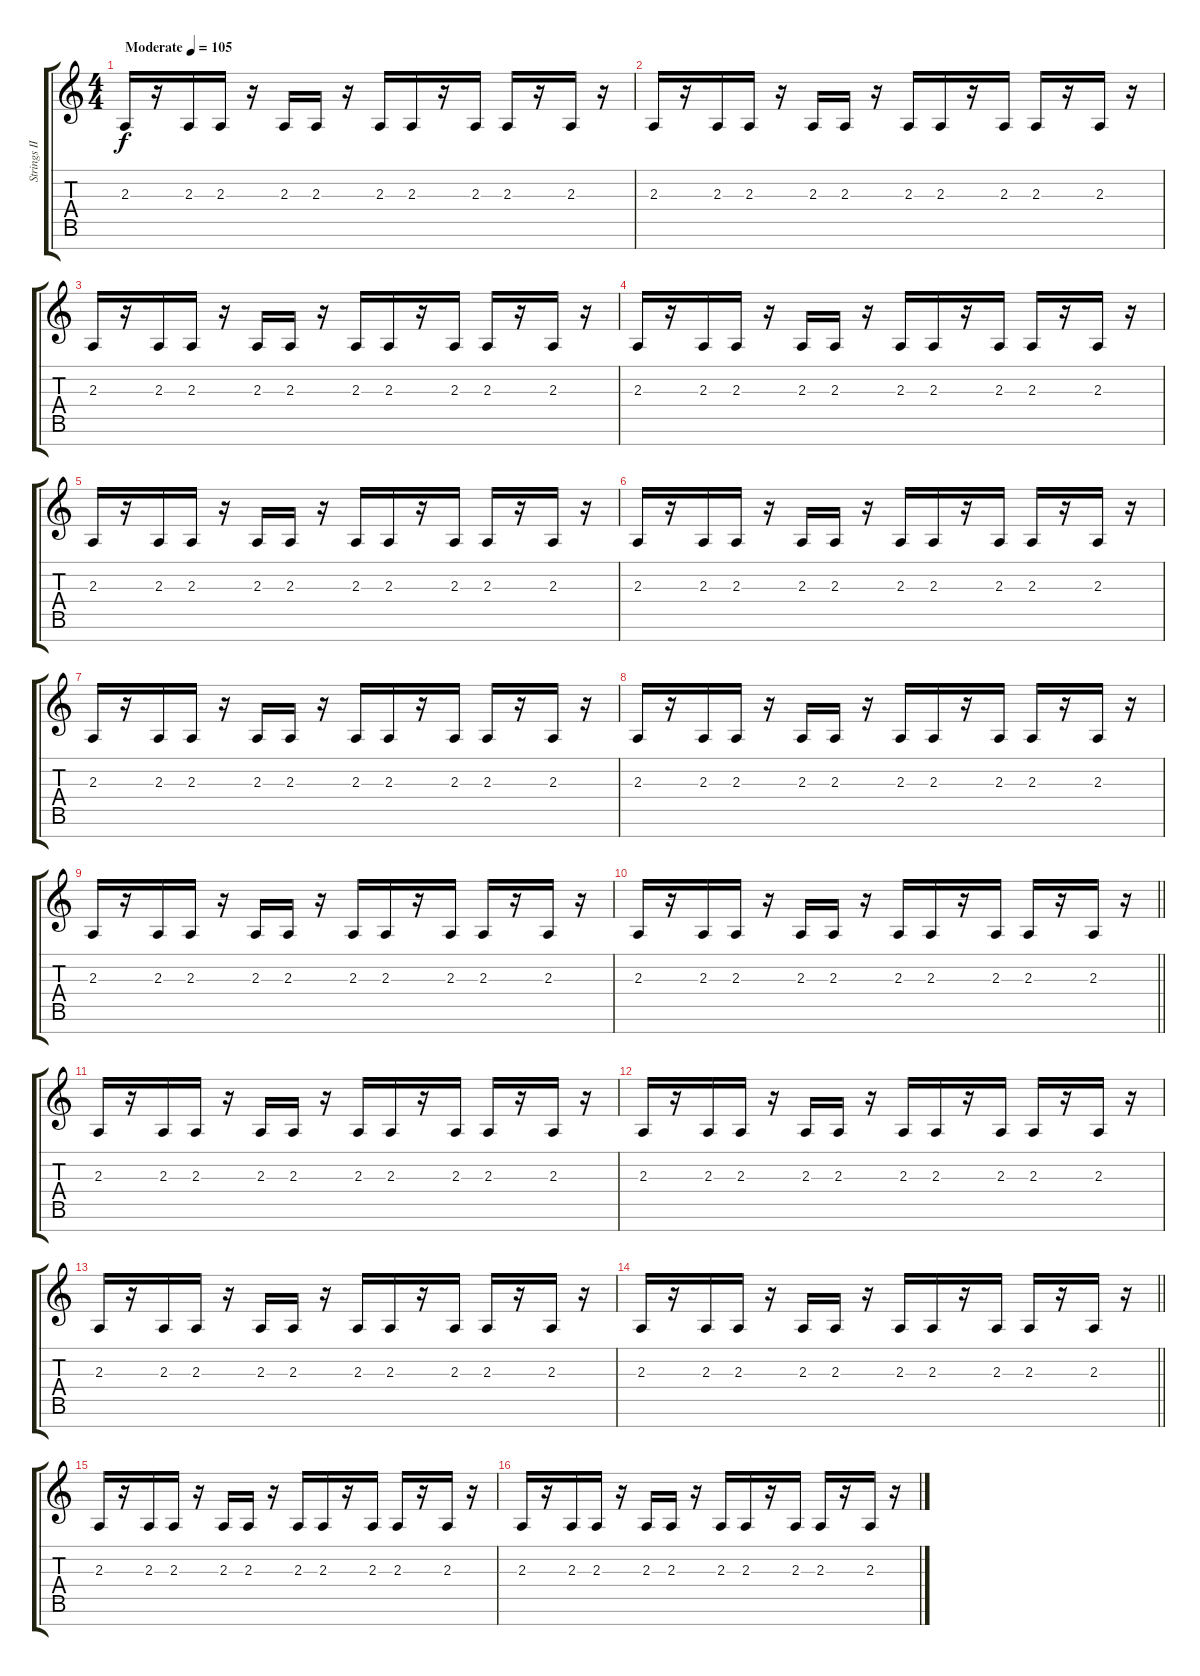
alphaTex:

\track ("Strings III" "Strings II") {instrument stringensemble1}
\staff {score tabs}
\tuning (E4 B3 G3 D3 A2 E2 B1) {hide}
\ts (4 4)
\section ("" "")
\tempo (105 "Moderate")
\clef g2
\ks c
2.3.16{dy f volume 11 instrument stringensemble1} r.16 2.3.16 2.3.16 r.16 2.3.16 2.3.16 r.16 2.3.16 2.3.16 r.16 2.3.16 2.3.16 r.16 2.3.16 r.16 |
2.3.16 r.16 2.3.16 2.3.16 r.16 2.3.16 2.3.16 r.16 2.3.16 2.3.16 r.16 2.3.16 2.3.16 r.16 2.3.16 r.16 |
2.3.16 r.16 2.3.16 2.3.16 r.16 2.3.16 2.3.16 r.16 2.3.16 2.3.16 r.16 2.3.16 2.3.16 r.16 2.3.16 r.16 |
2.3.16 r.16 2.3.16 2.3.16 r.16 2.3.16 2.3.16 r.16 2.3.16 2.3.16 r.16 2.3.16 2.3.16 r.16 2.3.16 r.16 |
2.3.16 r.16 2.3.16 2.3.16 r.16 2.3.16 2.3.16 r.16 2.3.16 2.3.16 r.16 2.3.16 2.3.16 r.16 2.3.16 r.16 |
2.3.16 r.16 2.3.16 2.3.16 r.16 2.3.16 2.3.16 r.16 2.3.16 2.3.16 r.16 2.3.16 2.3.16 r.16 2.3.16 r.16 |
2.3.16 r.16 2.3.16 2.3.16 r.16 2.3.16 2.3.16 r.16 2.3.16 2.3.16 r.16 2.3.16 2.3.16 r.16 2.3.16 r.16 |
2.3.16 r.16 2.3.16 2.3.16 r.16 2.3.16 2.3.16 r.16 2.3.16 2.3.16 r.16 2.3.16 2.3.16 r.16 2.3.16 r.16 |
2.3.16 r.16 2.3.16 2.3.16 r.16 2.3.16 2.3.16 r.16 2.3.16 2.3.16 r.16 2.3.16 2.3.16 r.16 2.3.16 r.16 |
\barLineRight lightlight
2.3.16 r.16 2.3.16 2.3.16 r.16 2.3.16 2.3.16 r.16 2.3.16 2.3.16 r.16 2.3.16 2.3.16 r.16 2.3.16 r.16 |
\section ("" "")
2.3.16{volume 10} r.16 2.3.16 2.3.16 r.16 2.3.16 2.3.16 r.16 2.3.16 2.3.16 r.16 2.3.16 2.3.16 r.16 2.3.16 r.16 |
2.3.16 r.16 2.3.16 2.3.16 r.16 2.3.16 2.3.16 r.16 2.3.16 2.3.16 r.16 2.3.16 2.3.16 r.16 2.3.16 r.16 |
2.3.16 r.16 2.3.16 2.3.16 r.16 2.3.16 2.3.16 r.16 2.3.16 2.3.16 r.16 2.3.16 2.3.16 r.16 2.3.16 r.16 |
\barLineRight lightlight
2.3.16 r.16 2.3.16 2.3.16 r.16 2.3.16 2.3.16 r.16 2.3.16 2.3.16 r.16 2.3.16 2.3.16 r.16 2.3.16 r.16 |
\section ("" "")
2.3.16{volume 10} r.16 2.3.16 2.3.16 r.16 2.3.16 2.3.16 r.16 2.3.16 2.3.16 r.16 2.3.16 2.3.16 r.16 2.3.16 r.16 |
2.3.16 r.16 2.3.16 2.3.16 r.16 2.3.16 2.3.16 r.16 2.3.16 2.3.16 r.16 2.3.16 2.3.16 r.16 2.3.16 r.16
